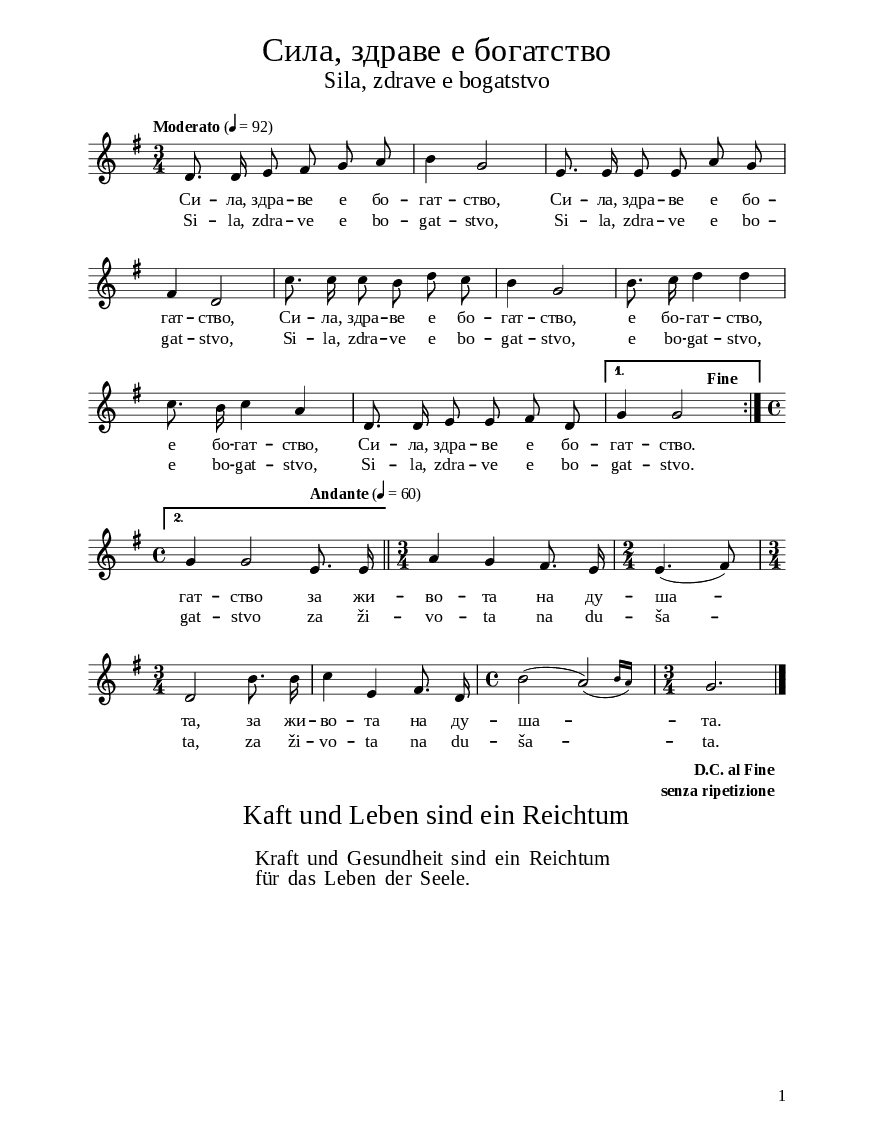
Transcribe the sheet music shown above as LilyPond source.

\version "2.24.1"

% include paper part and global functions
\include "include/globals.ily"

\bookpart {
  \label #'ref112_1
  \tocItem \markup "Сила, здраве е богатство – Sila, zdrave e bogatstvo"
  \include "include/bookpart-paper.ily"
  \score {
    \include "include/score-layout.ily"


   \new Voice \relative c' {
      \clef treble
      \key g \major
      \time 3/4
      \tempoFunc "Moderato" 4 "92"
      \autoBeamOff

      \repeat volta 2 {
        d8. d16 e8 fis8 g8 a8 | b4 g2 | e8. e16 e8 e8 a8 g8 | \break



        fis4 d2 |  c'8. c16 c8 b8 d8 c8 | b4 g2 | b8. c16 d4 d4 | \break

        c8. b16 c4 a4 |    d,8. d16 e8 e8 fis8 d8
      } \alternative {
        { | g4 \tempo "         Fine" g2 | \break }
        { \time 4/4 g4 g2 

        \override Score.MetronomeMark.outside-staff-priority = #599
        %\override Score.MetronomeMark.X-extent=#'(-4.5 . 0)
        \tempoFunc "Andante" 4 "60"
        
        e8. e16 }
      }

      \bar "||" \time 3/4  a4 g4 fis8. e16 


      \time 2/4  e4. ( fis8 ) \break

      | \time 3/4  d2 b'8. b16 | c4 e,4 fis8. d16 | \time 4/4  b'2 ( \afterGrace a2 ) ({ b16[ a] )} |
      \time 3/4  |
      g2. \bar "|."


    }



    \addlyrics {
      Си -- ла,
      здра -- ве е бо -- гат -- ство, Си -- ла, здра --
      ве е бо -- гат -- ство, Си -- ла, здра -- ве е
      бо -- гат -- ство, е "бо-" -- гат -- ство, е бо --
      гат -- ство, Си -- ла, здра -- ве е бо -- гат --
      ство. гат -- ство за жи -- во -- та на ду -- ша
      -- та, за жи -- во -- та на ду -- ша -- та.
    }

    \addlyrics {
      Si -- la,
      zdra -- ve e bo -- gat -- stvo, Si -- la, zdra --
      ve e bo -- gat -- stvo, Si -- la, zdra -- ve e
      bo -- gat -- stvo, e bo -- gat -- stvo, e bo --
      gat -- stvo, Si -- la, zdra -- ve e bo -- gat --
      stvo. gat -- stvo za ži -- vo -- ta na du -- ša
      -- ta, za ži -- vo -- ta na du -- ša -- ta.
    }

    \header {
      title = \titleFunc "Сила, здраве е богатство" "Sila, zdrave e bogatstvo"
    }

    \midi{}

  } % score

  \markup \dc-two "D.C. al Fine" "senza ripetizione"
  

  % include foreign translation(s) of the song


  \version "2.24.0"

\markup \fill-line { \fontsize #deTitleFontSize "Kaft und Leben sind ein Reichtum" }
\markup \null
\markup \null
\markup \fontsize #deCoupletFontSize {
  \hspace #16
  \override #`(baseline-skip . ,deCoupletBaselineSkip)

  \column {
      \line {  Kraft und Gesundheit sind ein Reichtum}
             \line { für das Leben der Seele. }



    }


}


} % bookpart
